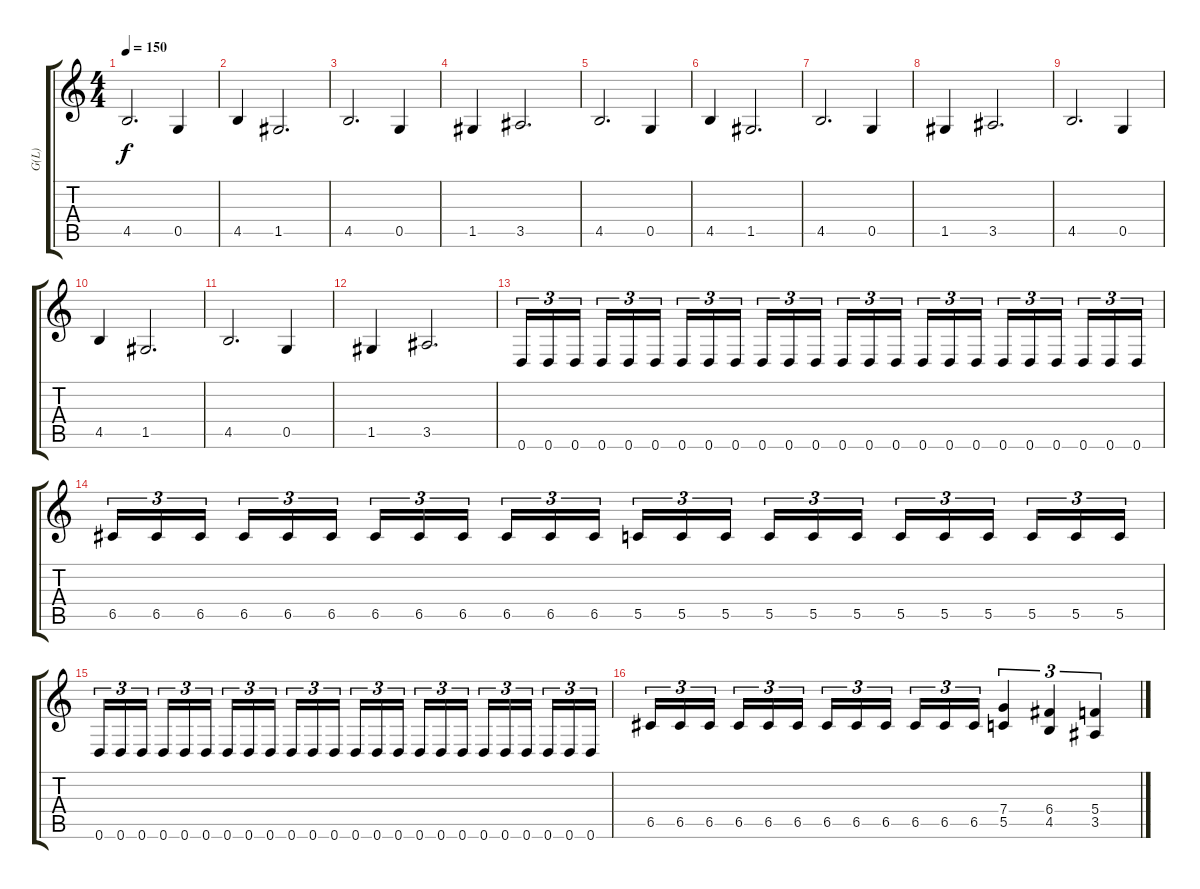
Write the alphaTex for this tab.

\track ("G(L)" "G(L)") {instrument distortionguitar}
\staff {score tabs}
\tuning (D4 A3 F3 C3 G2 D2) {hide}
\ts (4 4)
\tempo 150
\clef g2
\ks c
4.5.2{d dy f} 0.5.4 |
4.5.4 1.5.2{d} |
4.5.2{d} 0.5.4 |
1.5.4 3.5.2{d} |
4.5.2{d} 0.5.4 |
4.5.4 1.5.2{d} |
4.5.2{d} 0.5.4 |
1.5.4 3.5.2{d} |
4.5.2{d} 0.5.4 |
4.5.4 1.5.2{d} |
4.5.2{d} 0.5.4 |
1.5.4 3.5.2{d} |
0.6.16{tu (3 2)} 0.6.16{tu (3 2)} 0.6.16{tu (3 2) beam splitsecondary} 0.6.16{tu (3 2)} 0.6.16{tu (3 2)} 0.6.16{tu (3 2)} 0.6.16{tu (3 2)} 0.6.16{tu (3 2)} 0.6.16{tu (3 2) beam splitsecondary} 0.6.16{tu (3 2)} 0.6.16{tu (3 2)} 0.6.16{tu (3 2)} 0.6.16{tu (3 2)} 0.6.16{tu (3 2)} 0.6.16{tu (3 2) beam splitsecondary} 0.6.16{tu (3 2)} 0.6.16{tu (3 2)} 0.6.16{tu (3 2)} 0.6.16{tu (3 2)} 0.6.16{tu (3 2)} 0.6.16{tu (3 2) beam splitsecondary} 0.6.16{tu (3 2)} 0.6.16{tu (3 2)} 0.6.16{tu (3 2)} |
6.5.16{tu (3 2)} 6.5.16{tu (3 2)} 6.5.16{tu (3 2) beam splitsecondary} 6.5.16{tu (3 2)} 6.5.16{tu (3 2)} 6.5.16{tu (3 2)} 6.5.16{tu (3 2)} 6.5.16{tu (3 2)} 6.5.16{tu (3 2) beam splitsecondary} 6.5.16{tu (3 2)} 6.5.16{tu (3 2)} 6.5.16{tu (3 2)} 5.5.16{tu (3 2)} 5.5.16{tu (3 2)} 5.5.16{tu (3 2) beam splitsecondary} 5.5.16{tu (3 2)} 5.5.16{tu (3 2)} 5.5.16{tu (3 2)} 5.5.16{tu (3 2)} 5.5.16{tu (3 2)} 5.5.16{tu (3 2) beam splitsecondary} 5.5.16{tu (3 2)} 5.5.16{tu (3 2)} 5.5.16{tu (3 2)} |
0.6.16{tu (3 2)} 0.6.16{tu (3 2)} 0.6.16{tu (3 2) beam splitsecondary} 0.6.16{tu (3 2)} 0.6.16{tu (3 2)} 0.6.16{tu (3 2)} 0.6.16{tu (3 2)} 0.6.16{tu (3 2)} 0.6.16{tu (3 2) beam splitsecondary} 0.6.16{tu (3 2)} 0.6.16{tu (3 2)} 0.6.16{tu (3 2)} 0.6.16{tu (3 2)} 0.6.16{tu (3 2)} 0.6.16{tu (3 2) beam splitsecondary} 0.6.16{tu (3 2)} 0.6.16{tu (3 2)} 0.6.16{tu (3 2)} 0.6.16{tu (3 2)} 0.6.16{tu (3 2)} 0.6.16{tu (3 2) beam splitsecondary} 0.6.16{tu (3 2)} 0.6.16{tu (3 2)} 0.6.16{tu (3 2)} |
6.5.16{tu (3 2)} 6.5.16{tu (3 2)} 6.5.16{tu (3 2) beam splitsecondary} 6.5.16{tu (3 2)} 6.5.16{tu (3 2)} 6.5.16{tu (3 2)} 6.5.16{tu (3 2)} 6.5.16{tu (3 2)} 6.5.16{tu (3 2) beam splitsecondary} 6.5.16{tu (3 2)} 6.5.16{tu (3 2)} 6.5.16{tu (3 2)} (7.4 5.5).4{tu (3 2)} (6.4 4.5).4{tu (3 2)} (5.4 3.5).4{tu (3 2)}
